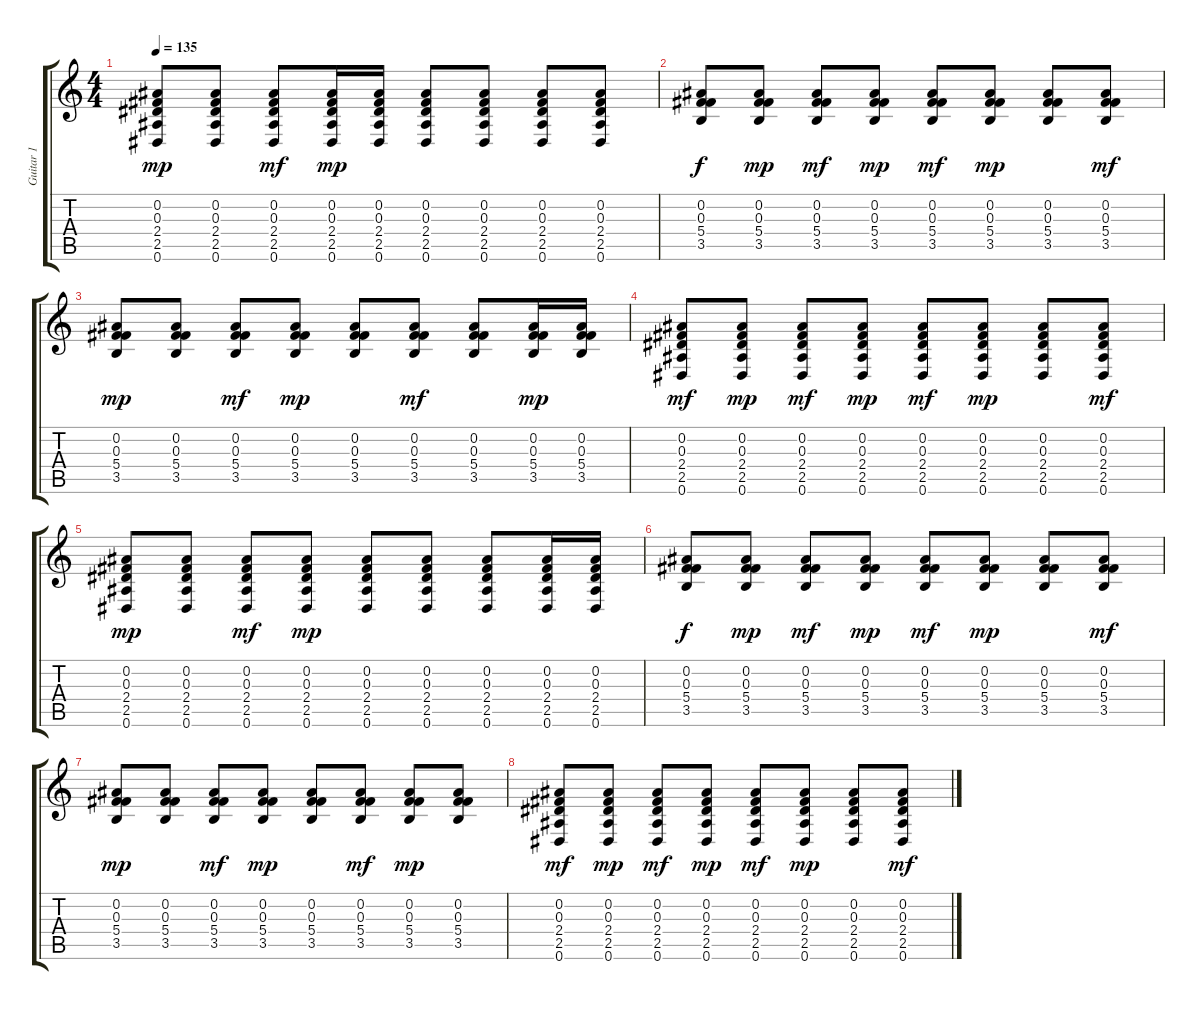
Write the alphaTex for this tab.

\track ("Guitar 1" "Guitar 1") {instrument acousticguitarsteel}
\staff {score tabs}
\tuning (Eb4 Bb3 Gb3 Db3 Ab2 Eb2) {hide}
\ts (4 4)
\tempo 135
\clef g2
\ks c
(0.2 0.3 2.4 2.5 0.6).8{dy mp} (0.2 0.3 2.4 2.5 0.6).8 (0.2 0.3 2.4 2.5 0.6).8{dy mf} (0.2 0.3 2.4 2.5 0.6).16{dy mp} (0.2 0.3 2.4 2.5 0.6).16 (0.2 0.3 2.4 2.5 0.6).8 (0.2 0.3 2.4 2.5 0.6).8 (0.2 0.3 2.4 2.5 0.6).8 (0.2 0.3 2.4 2.5 0.6).8 |
(0.2 0.3 5.4 3.5).8{dy f} (0.2 0.3 5.4 3.5).8{dy mp} (0.2 0.3 5.4 3.5).8{dy mf} (0.2 0.3 5.4 3.5).8{dy mp} (0.2 0.3 5.4 3.5).8{dy mf} (0.2 0.3 5.4 3.5).8{dy mp} (0.2 0.3 5.4 3.5).8 (0.2 0.3 5.4 3.5).8{dy mf} |
(0.2 0.3 5.4 3.5).8{dy mp} (0.2 0.3 5.4 3.5).8 (0.2 0.3 5.4 3.5).8{dy mf} (0.2 0.3 5.4 3.5).8{dy mp} (0.2 0.3 5.4 3.5).8 (0.2 0.3 5.4 3.5).8{dy mf} (0.2 0.3 5.4 3.5).8 (0.2 0.3 5.4 3.5).16{dy mp} (0.2 0.3 5.4 3.5).16 |
(0.2 0.3 2.4 2.5 0.6).8{dy mf} (0.2 0.3 2.4 2.5 0.6).8{dy mp} (0.2 0.3 2.4 2.5 0.6).8{dy mf} (0.2 0.3 2.4 2.5 0.6).8{dy mp} (0.2 0.3 2.4 2.5 0.6).8{dy mf} (0.2 0.3 2.4 2.5 0.6).8{dy mp} (0.2 0.3 2.4 2.5 0.6).8 (0.2 0.3 2.4 2.5 0.6).8{dy mf} |
(0.2 0.3 2.4 2.5 0.6).8{dy mp} (0.2 0.3 2.4 2.5 0.6).8 (0.2 0.3 2.4 2.5 0.6).8{dy mf} (0.2 0.3 2.4 2.5 0.6).8{dy mp} (0.2 0.3 2.4 2.5 0.6).8 (0.2 0.3 2.4 2.5 0.6).8 (0.2 0.3 2.4 2.5 0.6).8 (0.2 0.3 2.4 2.5 0.6).16 (0.2 0.3 2.4 2.5 0.6).16 |
(0.2 0.3 5.4 3.5).8{dy f} (0.2 0.3 5.4 3.5).8{dy mp} (0.2 0.3 5.4 3.5).8{dy mf} (0.2 0.3 5.4 3.5).8{dy mp} (0.2 0.3 5.4 3.5).8{dy mf} (0.2 0.3 5.4 3.5).8{dy mp} (0.2 0.3 5.4 3.5).8 (0.2 0.3 5.4 3.5).8{dy mf} |
(0.2 0.3 5.4 3.5).8{dy mp} (0.2 0.3 5.4 3.5).8 (0.2 0.3 5.4 3.5).8{dy mf} (0.2 0.3 5.4 3.5).8{dy mp} (0.2 0.3 5.4 3.5).8 (0.2 0.3 5.4 3.5).8{dy mf} (0.2 0.3 5.4 3.5).8{dy mp} (0.2 0.3 5.4 3.5).8 |
(0.2 0.3 2.4 2.5 0.6).8{dy mf} (0.2 0.3 2.4 2.5 0.6).8{dy mp} (0.2 0.3 2.4 2.5 0.6).8{dy mf} (0.2 0.3 2.4 2.5 0.6).8{dy mp} (0.2 0.3 2.4 2.5 0.6).8{dy mf} (0.2 0.3 2.4 2.5 0.6).8{dy mp} (0.2 0.3 2.4 2.5 0.6).8 (0.2 0.3 2.4 2.5 0.6).8{dy mf}
